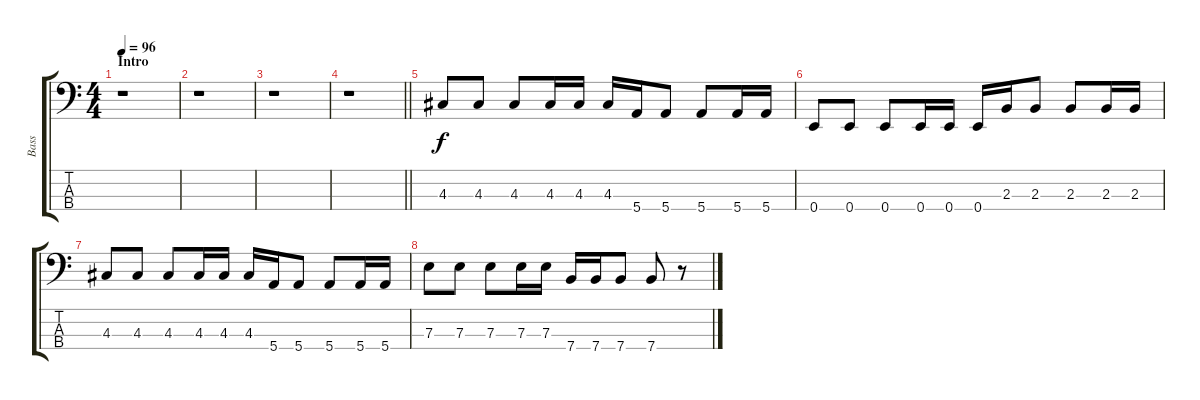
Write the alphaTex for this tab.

\track ("Bass" "Bass") {instrument electricbassfinger}
\staff {score tabs}
\tuning (G2 D2 A1 E1) {hide}
\ts (4 4)
\section ("" "Intro")
\tempo 96
\clef f4
\ks c
r.1{dy f instrument electricbassfinger} |
r.1 |
r.1 |
\barLineRight lightlight
r.1 |
4.3.8 4.3.8 4.3.8 4.3.16 4.3.16 4.3.16 5.4.16 5.4.8 5.4.8 5.4.16 5.4.16 |
0.4.8 0.4.8 0.4.8 0.4.16 0.4.16 0.4.16 2.3.16 2.3.8 2.3.8 2.3.16 2.3.16 |
4.3.8 4.3.8 4.3.8 4.3.16 4.3.16 4.3.16 5.4.16 5.4.8 5.4.8 5.4.16 5.4.16 |
7.3.8 7.3.8 7.3.8 7.3.16 7.3.16 7.4.16 7.4.16 7.4.8 7.4.8 r.8
